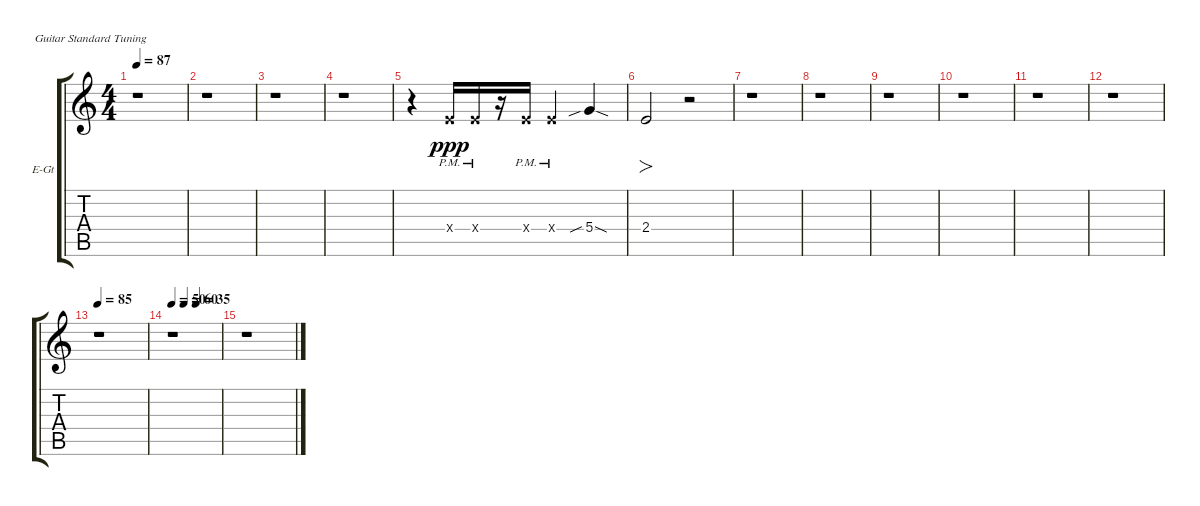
\bracketExtendMode groupsimilarinstruments
\firstSystemTrackNameOrientation horizontal
\otherSystemsTrackNameOrientation horizontal
\track ("Guitare lead 3" "E-Gt") {instrument distortionguitar}
\staff {score tabs}
\tuning (E4 B3 G3 D3 A2 E2)
\ts (4 4)
\tempo 87
\clef g2
\ks c
r.1{dy mf} |
r.1 |
r.1 |
r.1 |
r.4 2.4{pm x}.16{dy ppp} 2.4{pm x}.16 r.16 2.4{pm x}.16 2.4{pm x}.4 5.4{sib sod}.4 |
2.4.2{fo} r.2 |
r.1 |
r.1 |
r.1 |
r.1 |
r.1 |
r.1 |
\tempo 85
r.1 |
\tempo 50
\tempo (60 0.25)
\tempo (35 0.5)
r.1 |
r.1
